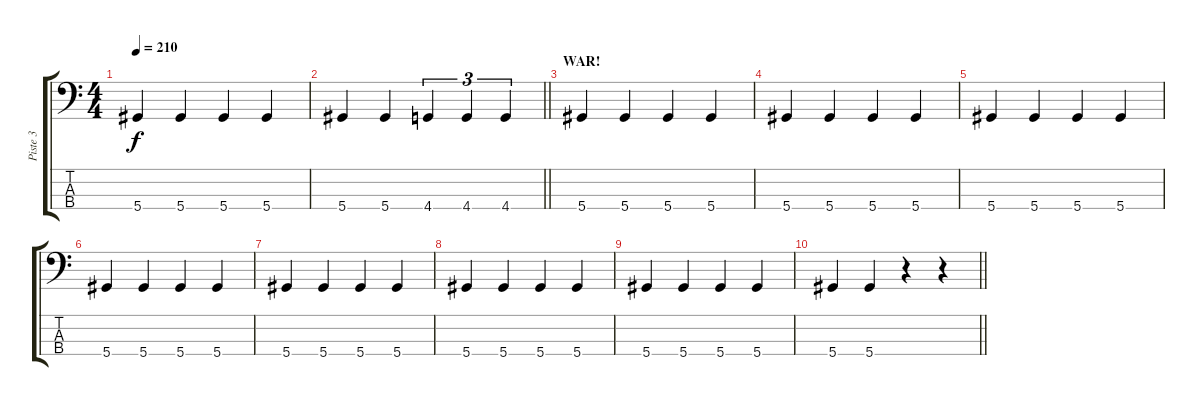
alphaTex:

\track ("Piste 3" "Piste 3") {instrument slapbass2}
\staff {score tabs}
\tuning (Gb2 Db2 Ab1 Eb1) {hide}
\ts (4 4)
\tempo 210
\clef f4
\ks c
5.4.4{dy f} 5.4.4 5.4.4 5.4.4 |
\barLineRight lightlight
5.4.4 5.4.4 4.4.4{tu (3 2)} 4.4.4{tu (3 2)} 4.4.4{tu (3 2)} |
\section ("" "WAR!")
5.4.4 5.4.4 5.4.4 5.4.4 |
5.4.4 5.4.4 5.4.4 5.4.4 |
5.4.4 5.4.4 5.4.4 5.4.4 |
5.4.4 5.4.4 5.4.4 5.4.4 |
5.4.4 5.4.4 5.4.4 5.4.4 |
5.4.4 5.4.4 5.4.4 5.4.4 |
5.4.4 5.4.4 5.4.4 5.4.4 |
\barLineRight lightlight
5.4.4 5.4.4 r.4 r.4
